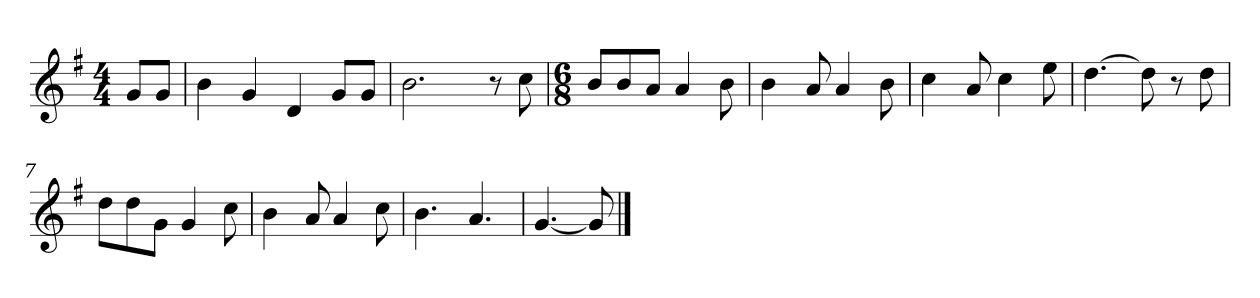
**kern
*part1
*staff1
*k[f#]
*M4/4
*MM120
=
8gL
8gJ
=1
4b
4g
4d
8gL
8gJ
=2
2.b
8r
8cc
=3
*M6/8
8bL
8b
8aJ
4a
8b
=4
4b
8a
4a
8b
=5
4cc
8a
4cc
8ee
=6
[4.dd
8dd]
8r
8dd
=7
8ddL
8dd
8gJ
4g
8cc
=8
4b
8a
4a
8cc
=9
4.b
4.a
=10
[4.g
8g]
==
*-
